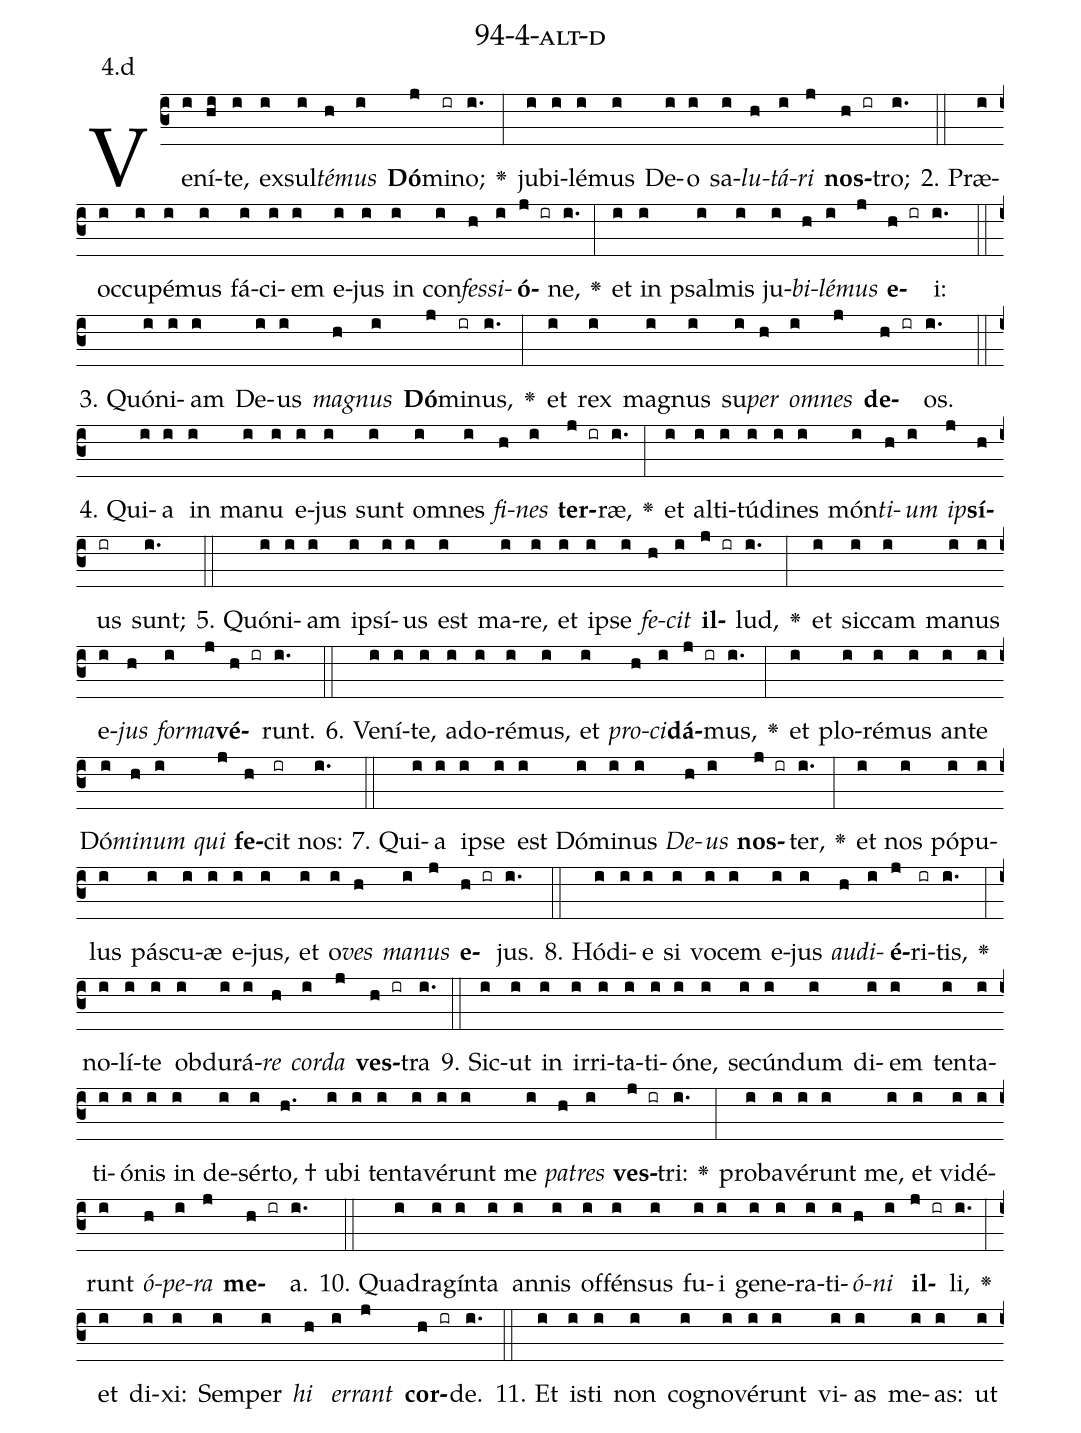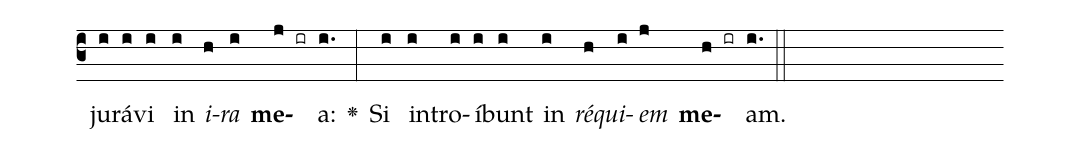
name: 94-4-alt-d;
annotation: 4.d;
%%
(c3)Ve(i)ní(hi)te,(i) ex(i)sul(i)<i>té</i>(h)<i>mus</i>(i) <b>Dó</b>(j)mi(ir)no;(i.) <v>\greheightstar</v>(:) ju(i)bi(i)lé(i)mus(i) De(i)o(i) sa(i)<i>lu</i>(h)<i>tá</i>(i)<i>ri</i>(j) <b>nos</b>(h ir)tro;(i.) (::)
2. Præ(i)oc(i)cu(i)pé(i)mus(i) fá(i)ci(i)em(i) e(i)jus(i) in(i) con(i)<i>fes</i>(h)<i>si</i>(i)<b>ó</b>(j ir)ne,(i.) <v>\greheightstar</v>(:) et(i) in(i) psal(i)mis(i) ju(i)<i>bi</i>(h)<i>lé</i>(i)<i>mus</i>(j) <b>e</b>(h ir)i:(i.) (::)
3. Quón(i)i(i)am(i) De(i)us(i) <i>ma</i>(h)<i>gnus</i>(i) <b>Dó</b>(j)mi(ir)nus,(i.) <v>\greheightstar</v>(:) et(i) rex(i) ma(i)gnus(i) su(i)<i>per</i>(h) <i>om</i>(i)<i>nes</i>(j) <b>de</b>(h ir)os.(i.) (::)
4. Qui(i)a(i) in(i) ma(i)nu(i) e(i)jus(i) sunt(i) om(i)nes(i) <i>fi</i>(h)<i>nes</i>(i) <b>ter</b>(j ir)ræ,(i.) <v>\greheightstar</v>(:) et(i) al(i)ti(i)tú(i)di(i)nes(i) món(i)<i>ti</i>(h)<i>um</i>(i) <i>ip</i>(j)<b>sí</b>(h)us(ir) sunt;(i.) (::)
5. Quón(i)i(i)am(i) ip(i)sí(i)us(i) est(i) ma(i)re,(i) et(i) ip(i)se(i) <i>fe</i>(h)<i>cit</i>(i) <b>il</b>(j ir)lud,(i.) <v>\greheightstar</v>(:) et(i) sic(i)cam(i) ma(i)nus(i) e(i)<i>jus</i>(h) <i>for</i>(i)<i>ma</i>(j)<b>vé</b>(h ir)runt.(i.) (::)
6. Ve(i)ní(i)te,(i) ad(i)o(i)ré(i)mus,(i) et(i) <i>pro</i>(h)<i>ci</i>(i)<b>dá</b>(j ir)mus,(i.) <v>\greheightstar</v>(:) et(i) plo(i)ré(i)mus(i) an(i)te(i) Dó(i)<i>mi</i>(h)<i>num</i>(i) <i>qui</i>(j) <b>fe</b>(h)cit(ir) nos:(i.) (::)
7. Qui(i)a(i) ip(i)se(i) est(i) Dó(i)mi(i)nus(i) <i>De</i>(h)<i>us</i>(i) <b>nos</b>(j ir)ter,(i.) <v>\greheightstar</v>(:) et(i) nos(i) pó(i)pu(i)lus(i) pás(i)cu(i)æ(i) e(i)jus,(i) et(i) o(i)<i>ves</i>(h) <i>ma</i>(i)<i>nus</i>(j) <b>e</b>(h ir)jus.(i.) (::)
8. Hó(i)di(i)e(i) si(i) vo(i)cem(i) e(i)jus(i) <i>au</i>(h)<i>di</i>(i)<b>é</b>(j)ri(ir)tis,(i.) <v>\greheightstar</v>(:) no(i)lí(i)te(i) ob(i)du(i)rá(i)<i>re</i>(h) <i>cor</i>(i)<i>da</i>(j) <b>ves</b>(h ir)tra(i.) (::)
9. Sic(i)ut(i) in(i) ir(i)ri(i)ta(i)ti(i)ó(i)ne,(i) se(i)cún(i)dum(i) di(i)em(i) ten(i)ta(i)ti(i)ó(i)nis(i) in(i) de(i)sér(i)to, †(h.) u(i)bi(i) ten(i)ta(i)vé(i)runt(i) me(i) <i>pa</i>(h)<i>tres</i>(i) <b>ves</b>(j ir)tri:(i.) <v>\greheightstar</v>(:) pro(i)ba(i)vé(i)runt(i) me,(i) et(i) vi(i)dé(i)runt(i) <i>ó</i>(h)<i>pe</i>(i)<i>ra</i>(j) <b>me</b>(h ir)a.(i.) (::)
10. Qua(i)dra(i)gín(i)ta(i) an(i)nis(i) of(i)fén(i)sus(i) fu(i)i(i) ge(i)ne(i)ra(i)ti(i)<i>ó</i>(h)<i>ni</i>(i) <b>il</b>(j ir)li,(i.) <v>\greheightstar</v>(:) et(i) di(i)xi:(i) Sem(i)per(i) <i>hi</i>(h) <i>er</i>(i)<i>rant</i>(j) <b>cor</b>(h ir)de.(i.) (::)
11. Et(i) is(i)ti(i) non(i) co(i)gno(i)vé(i)runt(i) vi(i)as(i) me(i)as:(i) ut(i) ju(i)rá(i)vi(i) in(i) <i>i</i>(h)<i>ra</i>(i) <b>me</b>(j ir)a:(i.) <v>\greheightstar</v>(:) Si(i) in(i)tro(i)í(i)bunt(i) in(i) <i>ré</i>(h)<i>qui</i>(i)<i>em</i>(j) <b>me</b>(h ir)am.(i.) (::)
